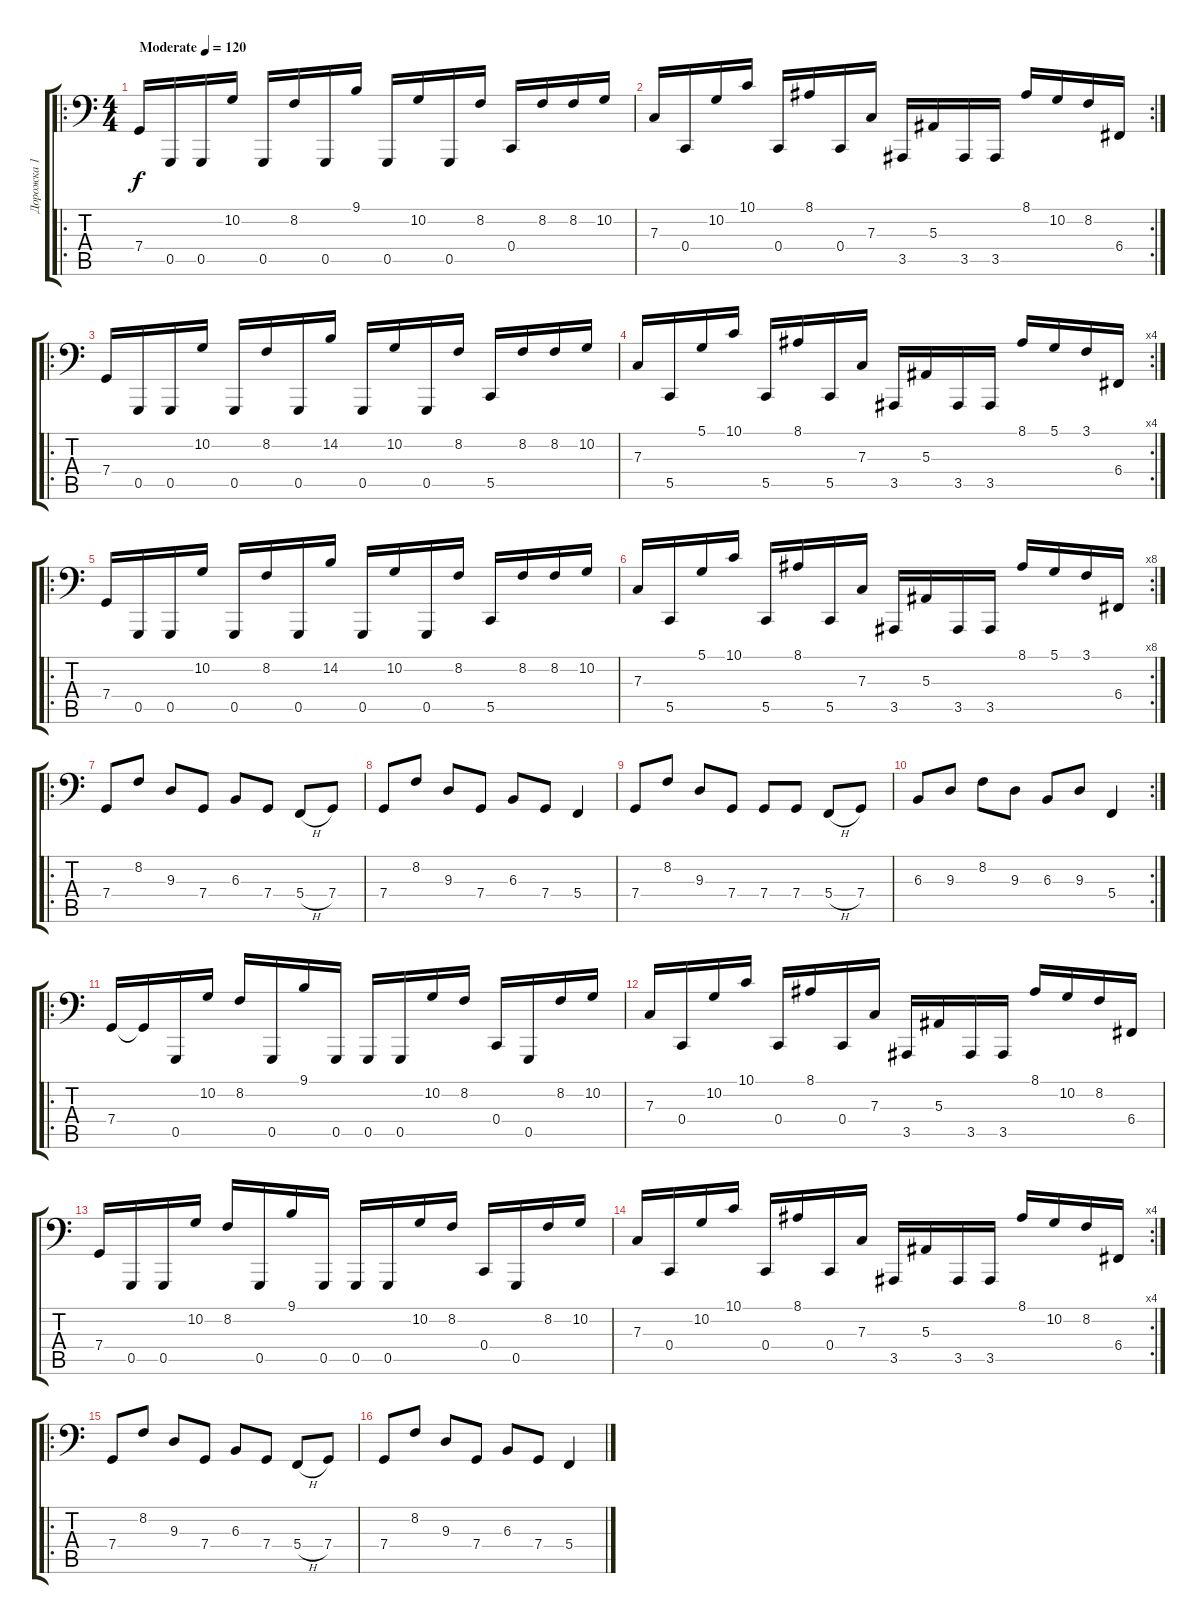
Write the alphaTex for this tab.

\track ("Дорожка 1" "Дорожка 1") {instrument lead1square}
\staff {score tabs}
\tuning (D3 A2 F2 C2 G1 D1) {hide}
\ro
\ts (4 4)
\tempo (120 "Moderate")
\clef f4
\ks c
7.4.16{dy f instrument lead1square} 0.5.16 0.5.16 10.2.16 0.5.16 8.2.16 0.5.16 9.1.16 0.5.16 10.2.16 0.5.16 8.2.16 0.4.16 8.2.16 8.2.16 10.2.16 |
\rc 2
7.3.16 0.4.16 10.2.16 10.1.16 0.4.16 8.1.16 0.4.16 7.3.16 3.5.16 5.3.16 3.5.16 3.5.16 8.1.16 10.2.16 8.2.16 6.4.16 |
\ro
7.4.16 0.5.16 0.5.16 10.2.16 0.5.16 8.2.16 0.5.16 14.2.16 0.5.16 10.2.16 0.5.16 8.2.16 5.5.16 8.2.16 8.2.16 10.2.16 |
\rc 4
7.3.16 5.5.16 5.1.16 10.1.16 5.5.16 8.1.16 5.5.16 7.3.16 3.5.16 5.3.16 3.5.16 3.5.16 8.1.16 5.1.16 3.1.16 6.4.16 |
\ro
7.4.16 0.5.16 0.5.16 10.2.16 0.5.16 8.2.16 0.5.16 14.2.16 0.5.16 10.2.16 0.5.16 8.2.16 5.5.16 8.2.16 8.2.16 10.2.16 |
\rc 8
7.3.16 5.5.16 5.1.16 10.1.16 5.5.16 8.1.16 5.5.16 7.3.16 3.5.16 5.3.16 3.5.16 3.5.16 8.1.16 5.1.16 3.1.16 6.4.16 |
\ro
7.4.8 8.2.8 9.3.8 7.4.8 6.3.8 7.4.8 5.4{h}.8 7.4.8 |
7.4.8 8.2.8 9.3.8 7.4.8 6.3.8 7.4.8 5.4.4 |
7.4.8 8.2.8 9.3.8 7.4.8 7.4.8 7.4.8 5.4{h}.8 7.4.8 |
\rc 2
6.3.8 9.3.8 8.2.8 9.3.8 6.3.8 9.3.8 5.4.4 |
\ro
7.4.16 7.4{t}.16 0.5.16 10.2.16 8.2.16 0.5.16 9.1.16 0.5.16 0.5.16 0.5.16 10.2.16 8.2.16 0.4.16 0.5.16 8.2.16 10.2.16 |
7.3.16 0.4.16 10.2.16 10.1.16 0.4.16 8.1.16 0.4.16 7.3.16 3.5.16 5.3.16 3.5.16 3.5.16 8.1.16 10.2.16 8.2.16 6.4.16 |
7.4.16 0.5.16 0.5.16 10.2.16 8.2.16 0.5.16 9.1.16 0.5.16 0.5.16 0.5.16 10.2.16 8.2.16 0.4.16 0.5.16 8.2.16 10.2.16 |
\rc 4
7.3.16 0.4.16 10.2.16 10.1.16 0.4.16 8.1.16 0.4.16 7.3.16 3.5.16 5.3.16 3.5.16 3.5.16 8.1.16 10.2.16 8.2.16 6.4.16 |
\ro
7.4.8 8.2.8 9.3.8 7.4.8 6.3.8 7.4.8 5.4{h}.8 7.4.8 |
7.4.8 8.2.8 9.3.8 7.4.8 6.3.8 7.4.8 5.4.4
